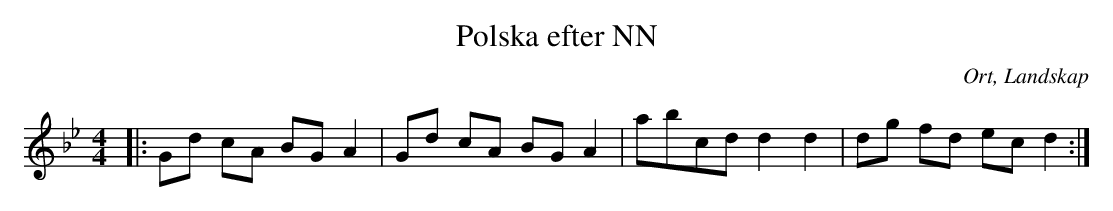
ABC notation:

X:1
T:Polska efter NN
O:Ort, Landskap
M:4/4
L:1/8
K:Gm
|: Gd cA BG A2 | Gd cA BG A2 | abcd d2 d2 | dg fd ec d2:|
